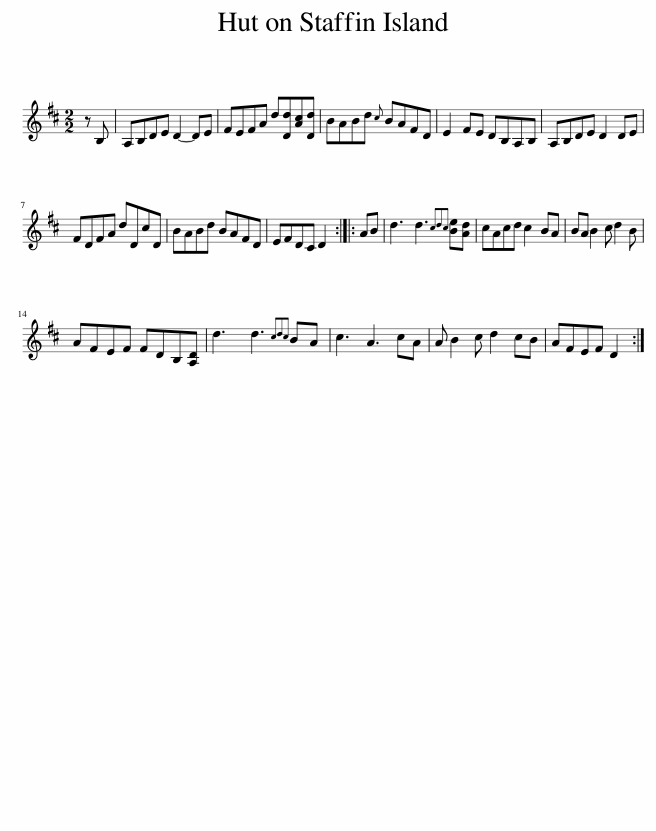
X:1
L:1/8
M:2/2
I:linebreak $
K:D
V:1 treble
V:1
 z B, | A,B,DE D2- DE | FEFA d[Dd][Ac][Dd] | BABd{c} BAFD | E2 FE DB,A,B, | %5
 A,B,DE D2 DE |$ FDFA dDcD | BABd BAFD | EFDC D2 :: AB | %10
 d3 d3{cdc} [Be][Ad] | cAcd c2 BA | BA B2 c d2 B |$ AFEF FDB,[A,D] | d3 d3{cdc} BA | %15
 c3 A3 cA | A B2 c d2 cB | AFEF D2 :| %18
